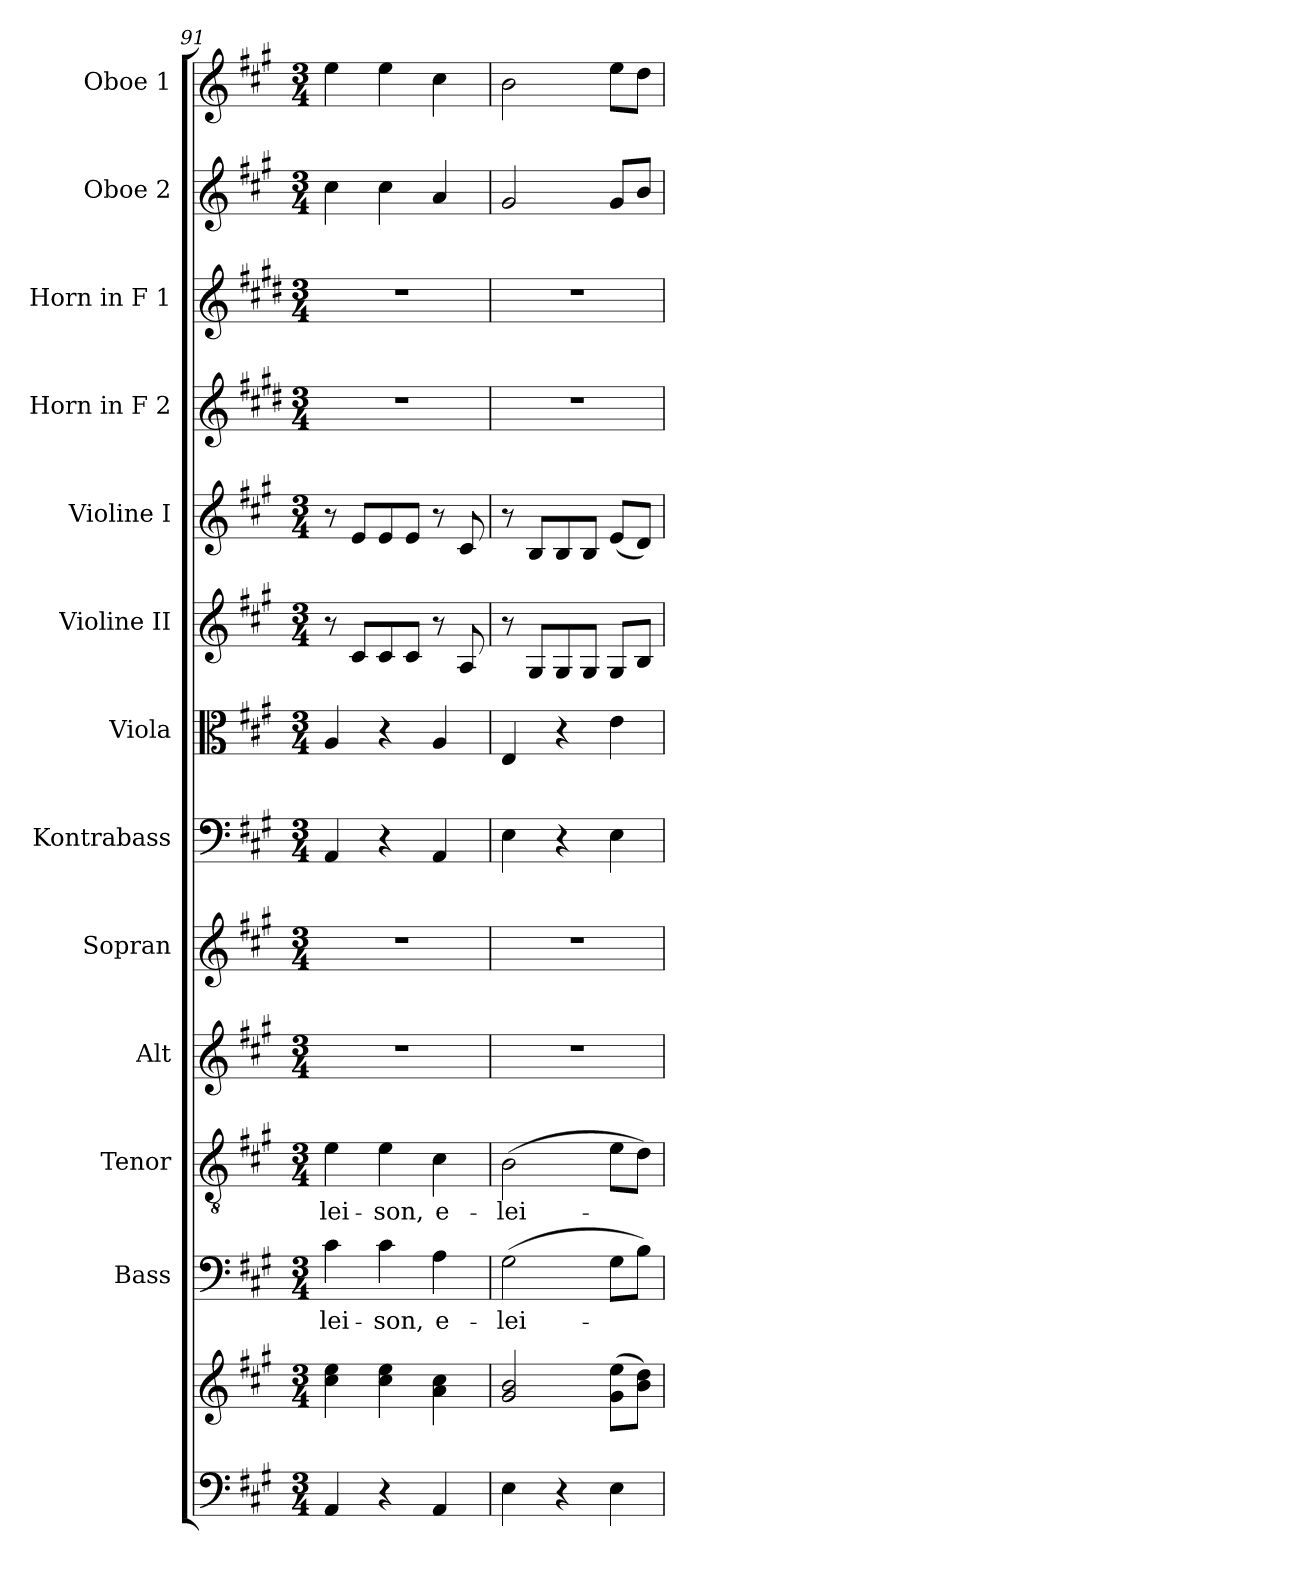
**kern	**kern	**kern	**text	**kern	**text	**kern	**kern	**kern	**kern	**kern	**kern	**kern	**kern	**kern	**kern
*part13	*part13	*part12	*part12	*part11	*part11	*part10	*part9	*part8	*part7	*part6	*part5	*part4	*part3	*part2	*part1
*staff14	*staff13	*staff12	*staff12	*staff11	*staff11	*staff10	*staff9	*staff8	*staff7	*staff6	*staff5	*staff4	*staff3	*staff2	*staff1
*	*	*I"Bass	*	*I"Tenor	*	*I"Alt	*I"Sopran	*I"Kontrabass	*I"Viola	*I"Violine II	*I"Violine I	*I"Horn in F 2	*I"Horn in F 1	*I"Oboe 2	*I"Oboe 1
*	*	*I'B.	*	*I'T.	*	*I'A.	*I'S.	*I'Kb.	*I'Vla.	*I'Vl. II	*I'Vl. I	*	*	*I'Ob.. 2	*I'Ob. 1
*clefF4	*clefG2	*clefF4	*	*clefGv2	*	*clefG2	*clefG2	*clefF4	*clefC3	*clefG2	*clefG2	*clefG2	*clefG2	*clefG2	*clefG2
*	*	*	*	*	*	*	*	*ITrd7c12	*	*	*	*ITrd4c7	*ITrd4c7	*	*
*k[f#c#g#]	*k[f#c#g#]	*k[f#c#g#]	*	*k[f#c#g#]	*	*k[f#c#g#]	*k[f#c#g#]	*k[f#c#g#]	*k[f#c#g#]	*k[f#c#g#]	*k[f#c#g#]	*k[f#c#g#]	*k[f#c#g#]	*k[f#c#g#]	*k[f#c#g#]
*A:	*A:	*A:	*	*A:	*	*A:	*A:	*A:	*A:	*A:	*A:	*A:	*A:	*A:	*A:
*M3/4	*M3/4	*M3/4	*	*M3/4	*	*M3/4	*M3/4	*M3/4	*M3/4	*M3/4	*M3/4	*M3/4	*M3/4	*M3/4	*M3/4
=91	=91	=91	=91	=91	=91	=91	=91	=91	=91	=91	=91	=91	=91	=91	=91
!	!	!	!LO:LY:b	!	!LO:LY:b	!	!	!	!	!	!	!	!	!	!
4AA/	4cc#\ 4ee\	4c#\	-lei-	4e\	-lei-	2.r	2.r	4AAA/	4A/	8r	8r	2.r	2.r	4cc#\	4ee\
.	.	.	.	.	.	.	.	.	.	8c#/L	8e/L	.	.	.	.
!	!	!	!LO:LY:b	!	!LO:LY:b	!	!	!	!	!	!	!	!	!	!
4r	4cc#\ 4ee\	4c#\	-son,	4e\	-son,	.	.	4r	4r	8c#/	8e/	.	.	4cc#\	4ee\
.	.	.	.	.	.	.	.	.	.	8c#/J	8e/J	.	.	.	.
!	!	!	!LO:LY:b	!	!LO:LY:b	!	!	!	!	!	!	!	!	!	!
4AA/	4a\ 4cc#\	4A\	e-	4c#\	e-	.	.	4AAA/	4A/	8r	8r	.	.	4a/	4cc#\
.	.	.	.	.	.	.	.	.	.	8A/	8c#/	.	.	.	.
!!LO:PB:g=z
=92	=92	=92	=92	=92	=92	=92	=92	=92	=92	=92	=92	=92	=92	=92	=92
!	!	!	!LO:LY:b	!	!LO:LY:b	!	!	!	!	!	!	!	!	!	!
4E\	2g#/ 2b/	(>2G#\	-lei-	(>2B\	-lei-	2.r	2.r	4EE\	4E/	8r	8r	2.r	2.r	2g#/	2b\
.	.	.	.	.	.	.	.	.	.	8G#/L	8B/L	.	.	.	.
4r	.	.	.	.	.	.	.	4r	4r	8G#/	8B/	.	.	.	.
.	.	.	.	.	.	.	.	.	.	8G#/J	8B/J	.	.	.	.
4E\	(>8g#\ 8ee\L	8G#\L	.	8e\L	.	.	.	4EE\	4e\	8G#/L	(<8e/L	.	.	8g#/L	8ee\L
.	8b\ 8dd\J)	8B\J)	.	8d\J)	.	.	.	.	.	8B/J	8d/J)	.	.	8b/J	8dd\J
=	=	=	=	=	=	=	=	=	=	=	=	=	=	=	=
*-	*-	*-	*-	*-	*-	*-	*-	*-	*-	*-	*-	*-	*-	*-	*-
